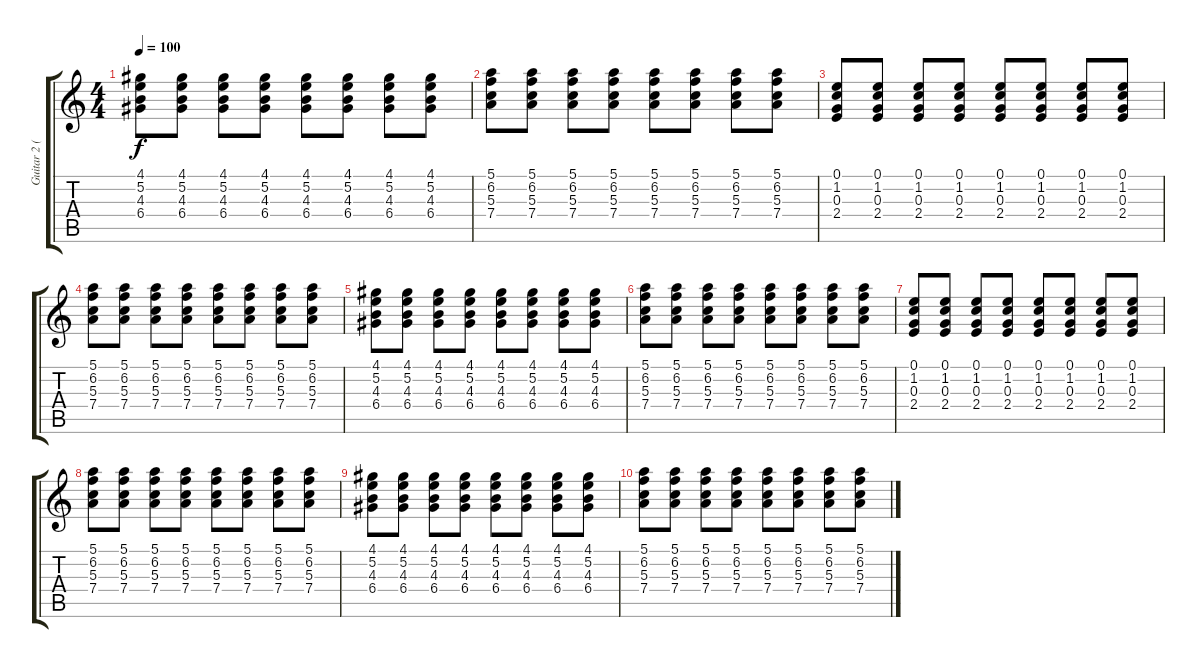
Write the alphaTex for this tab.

\track ("Guitar 2 (Cong buoi)" "Guitar 2 (") {instrument distortionguitar}
\staff {score tabs}
\tuning (E4 B3 G3 D3 A2 E2) {hide}
\ts (4 4)
\tempo 100
\clef g2
\ks c
(4.1 5.2 4.3 6.4).8{dy f volume 11} (4.1 5.2 4.3 6.4).8 (4.1 5.2 4.3 6.4).8 (4.1 5.2 4.3 6.4).8 (4.1 5.2 4.3 6.4).8 (4.1 5.2 4.3 6.4).8 (4.1 5.2 4.3 6.4).8 (4.1 5.2 4.3 6.4).8 |
(5.1 6.2 5.3 7.4).8 (5.1 6.2 5.3 7.4).8 (5.1 6.2 5.3 7.4).8 (5.1 6.2 5.3 7.4).8 (5.1 6.2 5.3 7.4).8 (5.1 6.2 5.3 7.4).8 (5.1 6.2 5.3 7.4).8 (5.1 6.2 5.3 7.4).8 |
(0.1 1.2 0.3 2.4).8 (0.1 1.2 0.3 2.4).8 (0.1 1.2 0.3 2.4).8 (0.1 1.2 0.3 2.4).8 (0.1 1.2 0.3 2.4).8 (0.1 1.2 0.3 2.4).8 (0.1 1.2 0.3 2.4).8 (0.1 1.2 0.3 2.4).8 |
(5.1 6.2 5.3 7.4).8 (5.1 6.2 5.3 7.4).8 (5.1 6.2 5.3 7.4).8 (5.1 6.2 5.3 7.4).8 (5.1 6.2 5.3 7.4).8 (5.1 6.2 5.3 7.4).8 (5.1 6.2 5.3 7.4).8 (5.1 6.2 5.3 7.4).8 |
(4.1 5.2 4.3 6.4).8 (4.1 5.2 4.3 6.4).8 (4.1 5.2 4.3 6.4).8 (4.1 5.2 4.3 6.4).8 (4.1 5.2 4.3 6.4).8 (4.1 5.2 4.3 6.4).8 (4.1 5.2 4.3 6.4).8 (4.1 5.2 4.3 6.4).8 |
(5.1 6.2 5.3 7.4).8 (5.1 6.2 5.3 7.4).8 (5.1 6.2 5.3 7.4).8 (5.1 6.2 5.3 7.4).8 (5.1 6.2 5.3 7.4).8 (5.1 6.2 5.3 7.4).8 (5.1 6.2 5.3 7.4).8 (5.1 6.2 5.3 7.4).8 |
(0.1 1.2 0.3 2.4).8 (0.1 1.2 0.3 2.4).8 (0.1 1.2 0.3 2.4).8 (0.1 1.2 0.3 2.4).8 (0.1 1.2 0.3 2.4).8 (0.1 1.2 0.3 2.4).8 (0.1 1.2 0.3 2.4).8 (0.1 1.2 0.3 2.4).8 |
(5.1 6.2 5.3 7.4).8 (5.1 6.2 5.3 7.4).8 (5.1 6.2 5.3 7.4).8 (5.1 6.2 5.3 7.4).8 (5.1 6.2 5.3 7.4).8 (5.1 6.2 5.3 7.4).8 (5.1 6.2 5.3 7.4).8 (5.1 6.2 5.3 7.4).8 |
(4.1 5.2 4.3 6.4).8 (4.1 5.2 4.3 6.4).8 (4.1 5.2 4.3 6.4).8 (4.1 5.2 4.3 6.4).8 (4.1 5.2 4.3 6.4).8 (4.1 5.2 4.3 6.4).8 (4.1 5.2 4.3 6.4).8 (4.1 5.2 4.3 6.4).8 |
(5.1 6.2 5.3 7.4).8 (5.1 6.2 5.3 7.4).8 (5.1 6.2 5.3 7.4).8 (5.1 6.2 5.3 7.4).8 (5.1 6.2 5.3 7.4).8 (5.1 6.2 5.3 7.4).8 (5.1 6.2 5.3 7.4).8 (5.1 6.2 5.3 7.4).8
